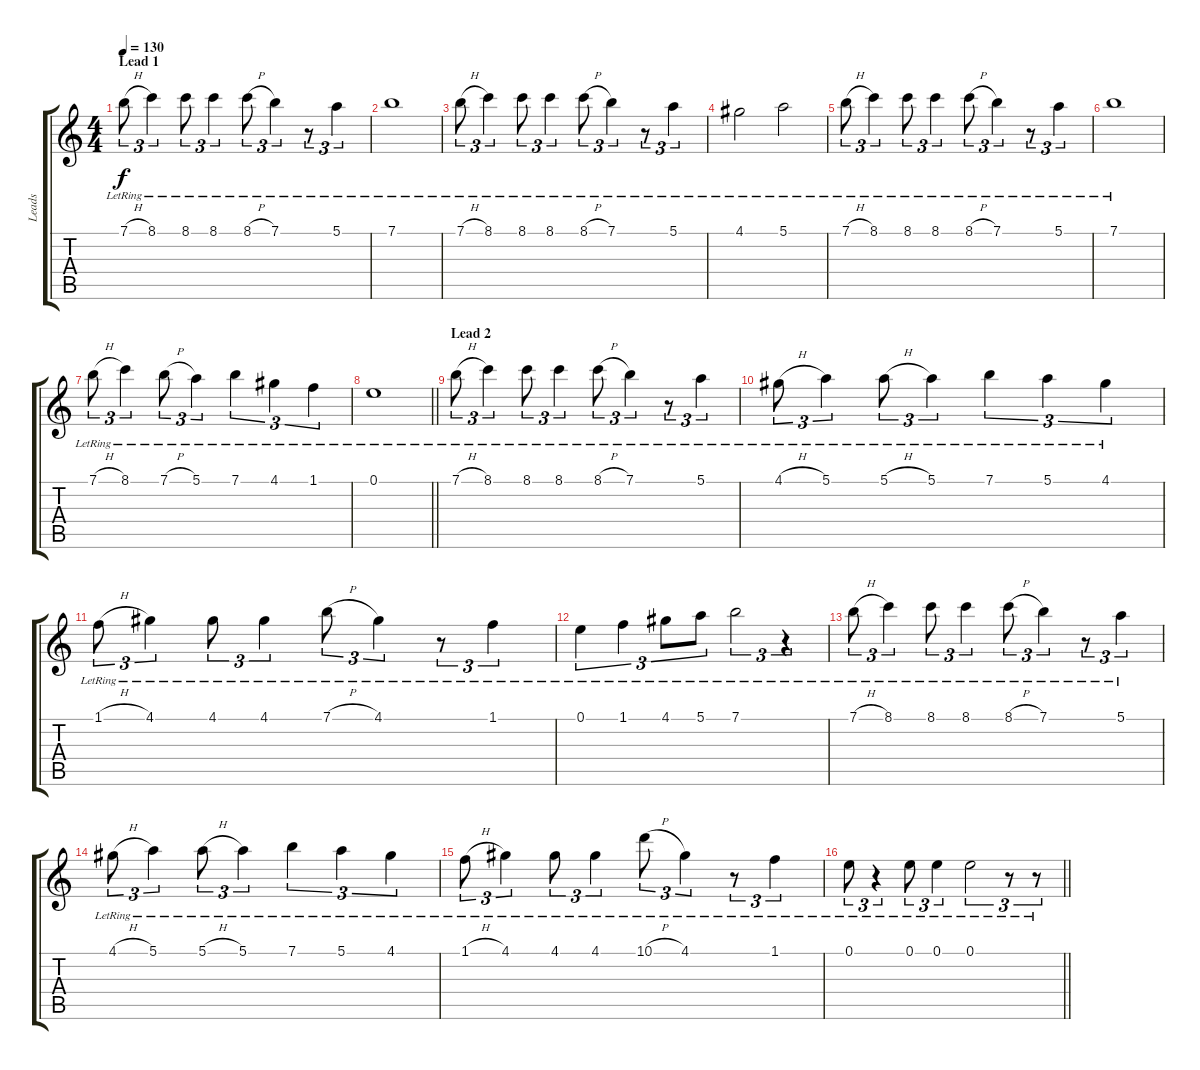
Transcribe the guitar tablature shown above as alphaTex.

\track ("Leads" "Leads") {instrument acousticguitarsteel}
\staff {score tabs}
\tuning (E4 B3 G3 D3 A2 E2) {hide}
\ts (4 4)
\section ("" "Lead 1")
\tempo 130
\clef g2
\ks c
7.1{h lr}.8{tu (3 2) dy f} 8.1{lr}.4{tu (3 2)} 8.1{lr}.8{tu (3 2)} 8.1{lr}.4{tu (3 2)} 8.1{h lr}.8{tu (3 2)} 7.1{lr}.4{tu (3 2)} r.8{tu (3 2)} 5.1{lr}.4{tu (3 2)} |
7.1{lr}.1 |
7.1{h lr}.8{tu (3 2)} 8.1{lr}.4{tu (3 2)} 8.1{lr}.8{tu (3 2)} 8.1{lr}.4{tu (3 2)} 8.1{h lr}.8{tu (3 2)} 7.1{lr}.4{tu (3 2)} r.8{tu (3 2)} 5.1{lr}.4{tu (3 2)} |
4.1{lr}.2 5.1{lr}.2 |
7.1{h lr}.8{tu (3 2)} 8.1{lr}.4{tu (3 2)} 8.1{lr}.8{tu (3 2)} 8.1{lr}.4{tu (3 2)} 8.1{h lr}.8{tu (3 2)} 7.1{lr}.4{tu (3 2)} r.8{tu (3 2)} 5.1{lr}.4{tu (3 2)} |
7.1{lr}.1 |
7.1{h lr}.8{tu (3 2)} 8.1{lr}.4{tu (3 2)} 7.1{h lr}.8{tu (3 2)} 5.1{lr}.4{tu (3 2)} 7.1{lr}.4{tu (3 2)} 4.1{lr}.4{tu (3 2)} 1.1{lr}.4{tu (3 2)} |
\barLineRight lightlight
0.1{lr}.1 |
\section ("" "Lead 2")
7.1{h lr}.8{tu (3 2)} 8.1{lr}.4{tu (3 2)} 8.1{lr}.8{tu (3 2)} 8.1{lr}.4{tu (3 2)} 8.1{h lr}.8{tu (3 2)} 7.1{lr}.4{tu (3 2)} r.8{tu (3 2)} 5.1{lr}.4{tu (3 2)} |
4.1{h lr}.8{tu (3 2)} 5.1{lr}.4{tu (3 2)} 5.1{h lr}.8{tu (3 2)} 5.1{lr}.4{tu (3 2)} 7.1{lr}.4{tu (3 2)} 5.1{lr}.4{tu (3 2)} 4.1{lr}.4{tu (3 2)} |
1.1{h lr}.8{tu (3 2)} 4.1{lr}.4{tu (3 2)} 4.1{lr}.8{tu (3 2)} 4.1{lr}.4{tu (3 2)} 7.1{h lr}.8{tu (3 2)} 4.1{lr}.4{tu (3 2)} r.8{tu (3 2)} 1.1{lr}.4{tu (3 2)} |
0.1{lr}.4{tu (3 2)} 1.1{lr}.4{tu (3 2)} 4.1{lr}.8{tu (3 2)} 5.1{lr}.8{tu (3 2)} 7.1{lr}.2{tu (3 2)} r.4{tu (3 2)} |
7.1{h lr}.8{tu (3 2)} 8.1{lr}.4{tu (3 2)} 8.1{lr}.8{tu (3 2)} 8.1{lr}.4{tu (3 2)} 8.1{h lr}.8{tu (3 2)} 7.1{lr}.4{tu (3 2)} r.8{tu (3 2)} 5.1{lr}.4{tu (3 2)} |
4.1{h lr}.8{tu (3 2)} 5.1{lr}.4{tu (3 2)} 5.1{h lr}.8{tu (3 2)} 5.1{lr}.4{tu (3 2)} 7.1{lr}.4{tu (3 2)} 5.1{lr}.4{tu (3 2)} 4.1{lr}.4{tu (3 2)} |
1.1{h lr}.8{tu (3 2)} 4.1{lr}.4{tu (3 2)} 4.1{lr}.8{tu (3 2)} 4.1{lr}.4{tu (3 2)} 10.1{h lr}.8{tu (3 2)} 4.1{lr}.4{tu (3 2)} r.8{tu (3 2)} 1.1{lr}.4{tu (3 2)} |
\barLineRight lightlight
0.1{lr}.8{tu (3 2)} r.4{tu (3 2)} 0.1{lr}.8{tu (3 2)} 0.1{lr}.4{tu (3 2)} 0.1{lr}.2{tu (3 2)} r.8{tu (3 2)} r.8{tu (3 2)}
